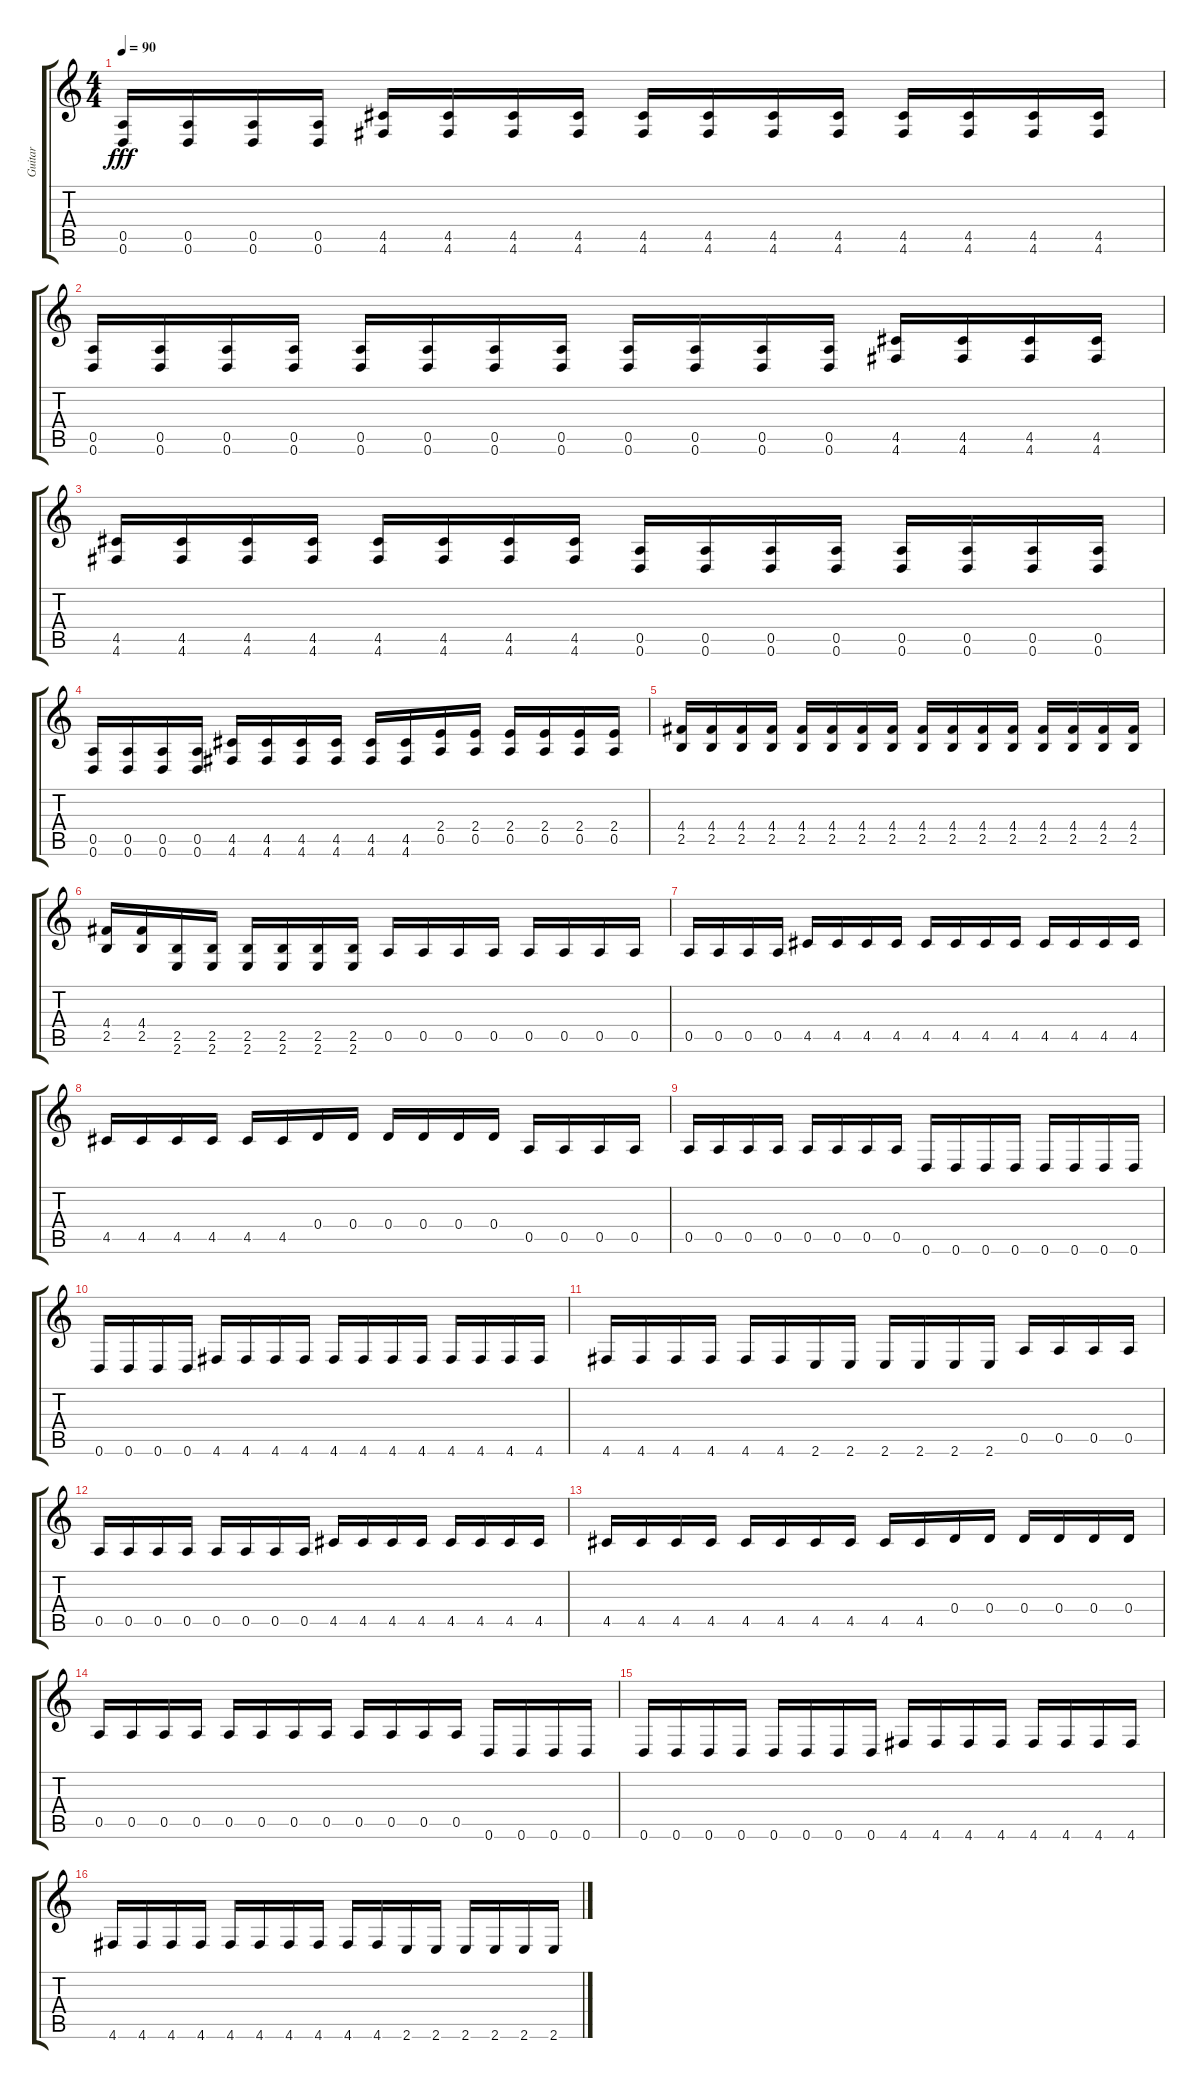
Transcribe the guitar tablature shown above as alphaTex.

\track ("Guitar" "Guitar") {instrument overdrivenguitar}
\staff {score tabs}
\tuning (E4 B3 G3 D3 A2 D2) {hide}
\ts (4 4)
\tempo 90
\clef g2
\ks c
(0.5 0.6).16{dy fff} (0.5 0.6).16 (0.5 0.6).16 (0.5 0.6).16 (4.5 4.6).16 (4.5 4.6).16 (4.5 4.6).16 (4.5 4.6).16 (4.5 4.6).16 (4.5 4.6).16 (4.5 4.6).16 (4.5 4.6).16 (4.5 4.6).16 (4.5 4.6).16 (4.5 4.6).16 (4.5 4.6).16 |
(0.5 0.6).16 (0.5 0.6).16 (0.5 0.6).16 (0.5 0.6).16 (0.5 0.6).16 (0.5 0.6).16 (0.5 0.6).16 (0.5 0.6).16 (0.5 0.6).16 (0.5 0.6).16 (0.5 0.6).16 (0.5 0.6).16 (4.5 4.6).16 (4.5 4.6).16 (4.5 4.6).16 (4.5 4.6).16 |
(4.5 4.6).16 (4.5 4.6).16 (4.5 4.6).16 (4.5 4.6).16 (4.5 4.6).16 (4.5 4.6).16 (4.5 4.6).16 (4.5 4.6).16 (0.5 0.6).16 (0.5 0.6).16 (0.5 0.6).16 (0.5 0.6).16 (0.5 0.6).16 (0.5 0.6).16 (0.5 0.6).16 (0.5 0.6).16 |
(0.5 0.6).16 (0.5 0.6).16 (0.5 0.6).16 (0.5 0.6).16 (4.5 4.6).16 (4.5 4.6).16 (4.5 4.6).16 (4.5 4.6).16 (4.5 4.6).16 (4.5 4.6).16 (2.4 0.5).16 (2.4 0.5).16 (2.4 0.5).16 (2.4 0.5).16 (2.4 0.5).16 (2.4 0.5).16 |
(4.4 2.5).16 (4.4 2.5).16 (4.4 2.5).16 (4.4 2.5).16 (4.4 2.5).16 (4.4 2.5).16 (4.4 2.5).16 (4.4 2.5).16 (4.4 2.5).16 (4.4 2.5).16 (4.4 2.5).16 (4.4 2.5).16 (4.4 2.5).16 (4.4 2.5).16 (4.4 2.5).16 (4.4 2.5).16 |
(4.4 2.5).16 (4.4 2.5).16 (2.5 2.6).16 (2.5 2.6).16 (2.5 2.6).16 (2.5 2.6).16 (2.5 2.6).16 (2.5 2.6).16 0.5.16 0.5.16 0.5.16 0.5.16 0.5.16 0.5.16 0.5.16 0.5.16 |
0.5.16 0.5.16 0.5.16 0.5.16 4.5.16 4.5.16 4.5.16 4.5.16 4.5.16 4.5.16 4.5.16 4.5.16 4.5.16 4.5.16 4.5.16 4.5.16 |
4.5.16 4.5.16 4.5.16 4.5.16 4.5.16 4.5.16 0.4.16 0.4.16 0.4.16 0.4.16 0.4.16 0.4.16 0.5.16 0.5.16 0.5.16 0.5.16 |
0.5.16 0.5.16 0.5.16 0.5.16 0.5.16 0.5.16 0.5.16 0.5.16 0.6.16 0.6.16 0.6.16 0.6.16 0.6.16 0.6.16 0.6.16 0.6.16 |
0.6.16 0.6.16 0.6.16 0.6.16 4.6.16 4.6.16 4.6.16 4.6.16 4.6.16 4.6.16 4.6.16 4.6.16 4.6.16 4.6.16 4.6.16 4.6.16 |
4.6.16 4.6.16 4.6.16 4.6.16 4.6.16 4.6.16 2.6.16 2.6.16 2.6.16 2.6.16 2.6.16 2.6.16 0.5.16 0.5.16 0.5.16 0.5.16 |
0.5.16 0.5.16 0.5.16 0.5.16 0.5.16 0.5.16 0.5.16 0.5.16 4.5.16 4.5.16 4.5.16 4.5.16 4.5.16 4.5.16 4.5.16 4.5.16 |
4.5.16 4.5.16 4.5.16 4.5.16 4.5.16 4.5.16 4.5.16 4.5.16 4.5.16 4.5.16 0.4.16 0.4.16 0.4.16 0.4.16 0.4.16 0.4.16 |
0.5.16 0.5.16 0.5.16 0.5.16 0.5.16 0.5.16 0.5.16 0.5.16 0.5.16 0.5.16 0.5.16 0.5.16 0.6.16 0.6.16 0.6.16 0.6.16 |
0.6.16 0.6.16 0.6.16 0.6.16 0.6.16 0.6.16 0.6.16 0.6.16 4.6.16 4.6.16 4.6.16 4.6.16 4.6.16 4.6.16 4.6.16 4.6.16 |
4.6.16 4.6.16 4.6.16 4.6.16 4.6.16 4.6.16 4.6.16 4.6.16 4.6.16 4.6.16 2.6.16 2.6.16 2.6.16 2.6.16 2.6.16 2.6.16
